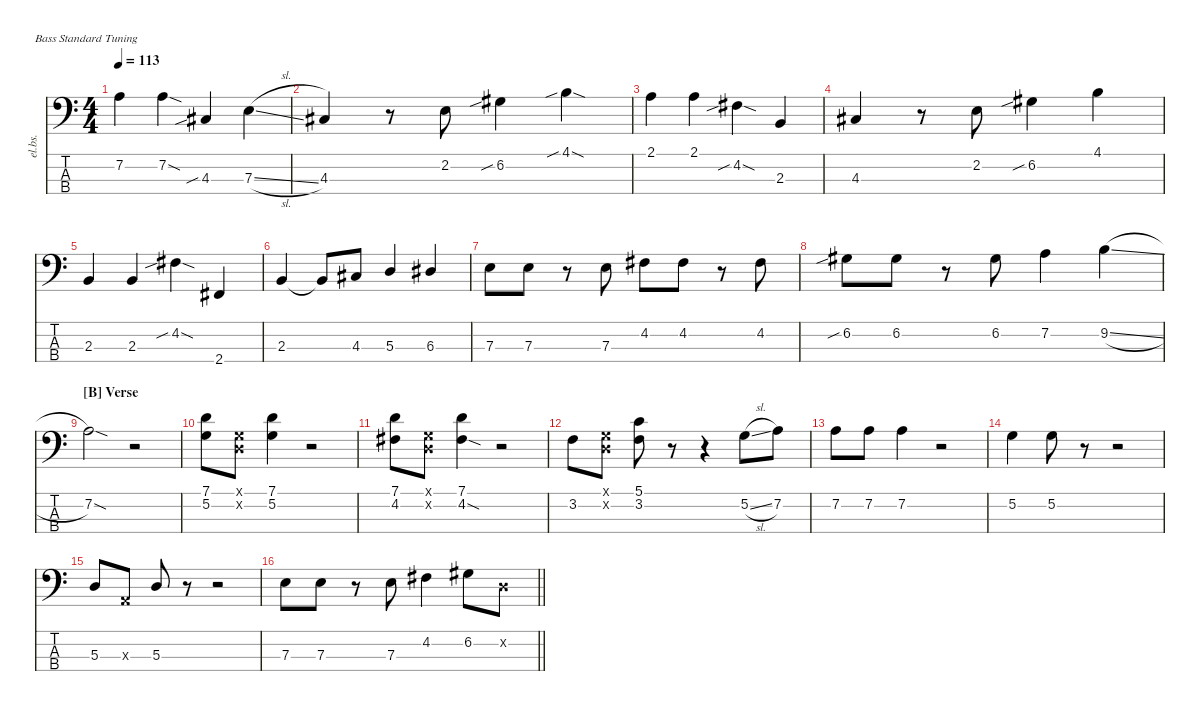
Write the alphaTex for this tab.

\defaultSystemsLayout 4
\hideDynamics
\bracketExtendMode nobrackets
\track ("Electric Bass" "el.bs.") {instrument electricbassfinger}
\staff {score tabs}
\tuning (G2 D2 A1 E1)
\ts (4 4)
\tempo 113
\clef f4
\ks c
7.2.4{dy mf beam Down} 7.2{sod}.4{beam Down} 4.3{sib acc #}.4{beam Up} 7.3{sl}.4{beam Down} |
4.3{acc #}.4{beam Up} r.8{beam Down} 2.2.8{beam Down} 6.2{sib acc #}.4{beam Down} 4.1{sib sod}.4{beam Down} |
2.1.4{beam Down} 2.1.4{beam Down} 4.2{sib sod acc #}.4{beam Down} 2.3.4{beam Up} |
4.3{acc #}.4{beam Up} r.8{beam Down} 2.2.8{beam Down} 6.2{sib acc #}.4{beam Down} 4.1.4{beam Down} |
2.3.4{beam Up} 2.3.4{beam Up} 4.2{sib sod acc #}.4{beam Down} 2.4{acc #}.4{beam Up} |
2.3.4{beam Up} 2.3{t}.8{beam Up} 4.3{acc #}.8{beam Up} 5.3.4{beam Up} 6.3{acc #}.4{beam Up} |
7.3.8{beam Down} 7.3.8{beam Down} r.8{beam Down} 7.3.8{beam Down} 4.2{acc #}.8{beam Down} 4.2{acc #}.8{beam Down} r.8{beam Down} 4.2{acc #}.8{beam Down} |
6.2{sib acc #}.8{beam Down} 6.2{acc #}.8{beam Down} r.8{beam Down} 6.2{acc #}.8{beam Down} 7.2.4{beam Down} 9.2{sl}.4{beam Down} |
\section ("B" "Verse")
7.2{sod}.2{beam Down} r.2{beam Down} |
(7.1 5.2).8{beam Down} (0.1{x} 0.2{x}).8{beam Down} (7.1 5.2).4{beam Down} r.2{beam Down} |
(7.1 4.2{acc #}).8{beam Down} (0.1{x} 0.2{x}).8{beam Down} (7.1 4.2{sod acc #}).4{beam Down} r.2{beam Down} |
3.2.8{beam Down} (0.2{x} 0.1{x}).8{beam Down} (5.1 3.2).8{beam Down} r.8{beam Down} r.4{beam Down} 5.2{sl}.8{beam Down} 7.2.8{beam Down} |
7.2.8{beam Down} 7.2.8{beam Down} 7.2.4{beam Down} r.2{beam Down} |
5.2.4{beam Down} 5.2.8{beam Down} r.8{beam Down} r.2{beam Down} |
5.3.8{beam Up} 0.3{x}.8{beam Up} 5.3.8{beam Up} r.8{beam Down} r.2{beam Down} |
\barLineRight lightlight
7.3.8{beam Down} 7.3.8{beam Down} r.8{beam Down} 7.3.8{beam Down} 4.2{acc #}.4{beam Down} 6.2{acc #}.8{beam Down} 0.2{x}.8{beam Down}
